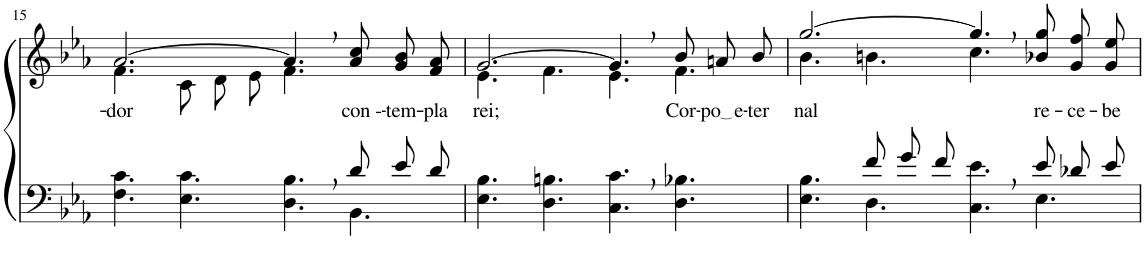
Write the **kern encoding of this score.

**kern	**kern	**text
*part2	*part1	*part1
*staff2	*staff1	*staff1
*I"Parte III e IV	*I"Parte I e II	*
!!LO:PB:g=z
*clefF4	*clefG2	*
*Trd2c3	*Trd2c3	*
*k[b-e-a-]	*k[b-e-a-]	*
*M12/8	*M12/8	*
=15	=15	=15
*^	*^	*
!	!	!	!	!LO:LY:b
2.ryy	4.F\ 4.c\	[2.a-/	4.f\	-dor
.	4.E-\ 4.c\	.	8c\L	.
.	.	.	8d\	.
.	.	.	8e-\J	.
4.ryy	4.D\ 4.B-\	4.a-,/]	4.f\	.
!	!	!	!	!LO:LY:b
8d/L	4.BB-\	8a-/ 8cc/L	4.ryy	con --
!	!	!	!	!LO:LY:b
8e-/	.	8g/ 8b-/	.	-tem-
!	!	!	!	!LO:LY:b
8d/J	.	8f/ 8a-/J	.	-pla-
*v	*v	*	*	*
=16	=16	=16	=16
!	!	!	!LO:LY:b
4.E-\ 4.B-\	[2.g/	4.e-\	rei;
4.D\ 4.Bn\	.	4.f\	.
4.C\, 4.c\,	4.g,/]	4.e-\	.
!	!	!	!LO:LY:b
4.D\ 4.B-X\	8b-/L	4.f\	Cor-
!	!	!	!LO:LY:b
.	8an/	.	po e
!	!	!	!LO:LY:b
.	8b-/J	.	-ter-
=17	=17	=17	=17
*^	*	*	*
!	!	!	!	!LO:LY:b
4.ryy	4.E-\ 4.B-\	[2.gg/	4.b-\	-nal
8f/L	4.D\	.	4.bn\	.
8g/	.	.	.	.
8f/J	.	.	.	.
4.ryy	4.C\ 4.e-\	4.gg,/]	4.cc\	.
!	!	!	!	!LO:LY:b
8e-/L	4.E-\	8b-X\ 8gg\L	4.ryy	re-
!	!	!	!	!LO:LY:b
8d-X/	.	8g\ 8ff\	.	-ce-
!	!	!	!	!LO:LY:b
8e-/J	.	8g\ 8ee-\J	.	-be-
*v	*v	*	*	*
*	*v	*v	*
=	=	=
*-	*-	*-
